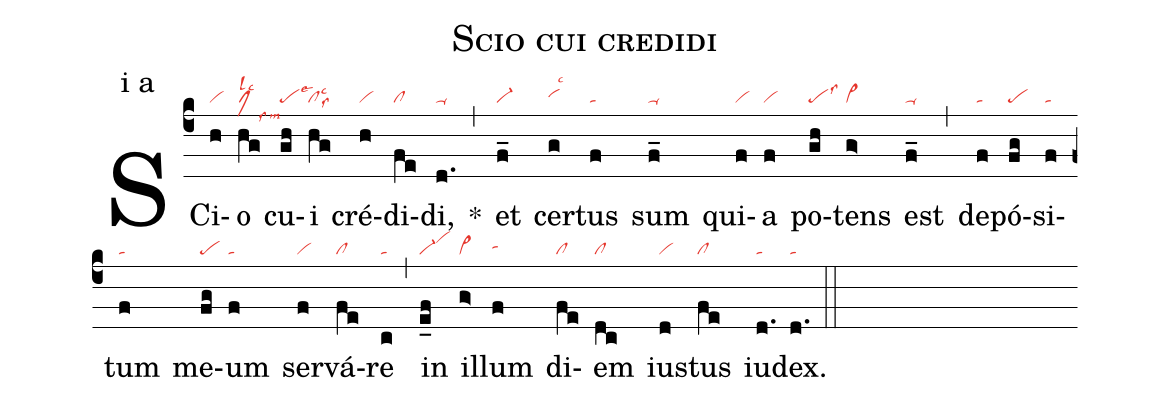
name: Scio cui credidi;
annotation: i a;
mode: 1;
nabc-lines: 1;
%%
(c4)
SCi(h|vi)o(hg|clMlsl2lsc2lss9lsm9) cu(gh|pelse3)i(hg|cllsc3lss9) cré(h|vi)di(fe|cl)di,(d.|ta-) *(,)
et(f_|vi-) cer(g|vihhlsc3)tus(f|ta) sum(f_|ta-) qui(f|vi)a(f|vi) po(gh|pelss3)tens(g>|vi>) est(f_|ta-) (,)
de(f|ta)pó(fg|pe)si(f|ta)tum(f|ta) me(fg|pe)um(f|ta) ser(f|vi)vá(fe|cl)re(c|ta) (,)
in(e_f|vi-vihj) il(g>|vi>)lum(f|tahh) di(fe|cl)em(dc|cl) iu(d|vi)stus(fe|cl) iu(d.|ta)dex.(d.|ta) (::)
